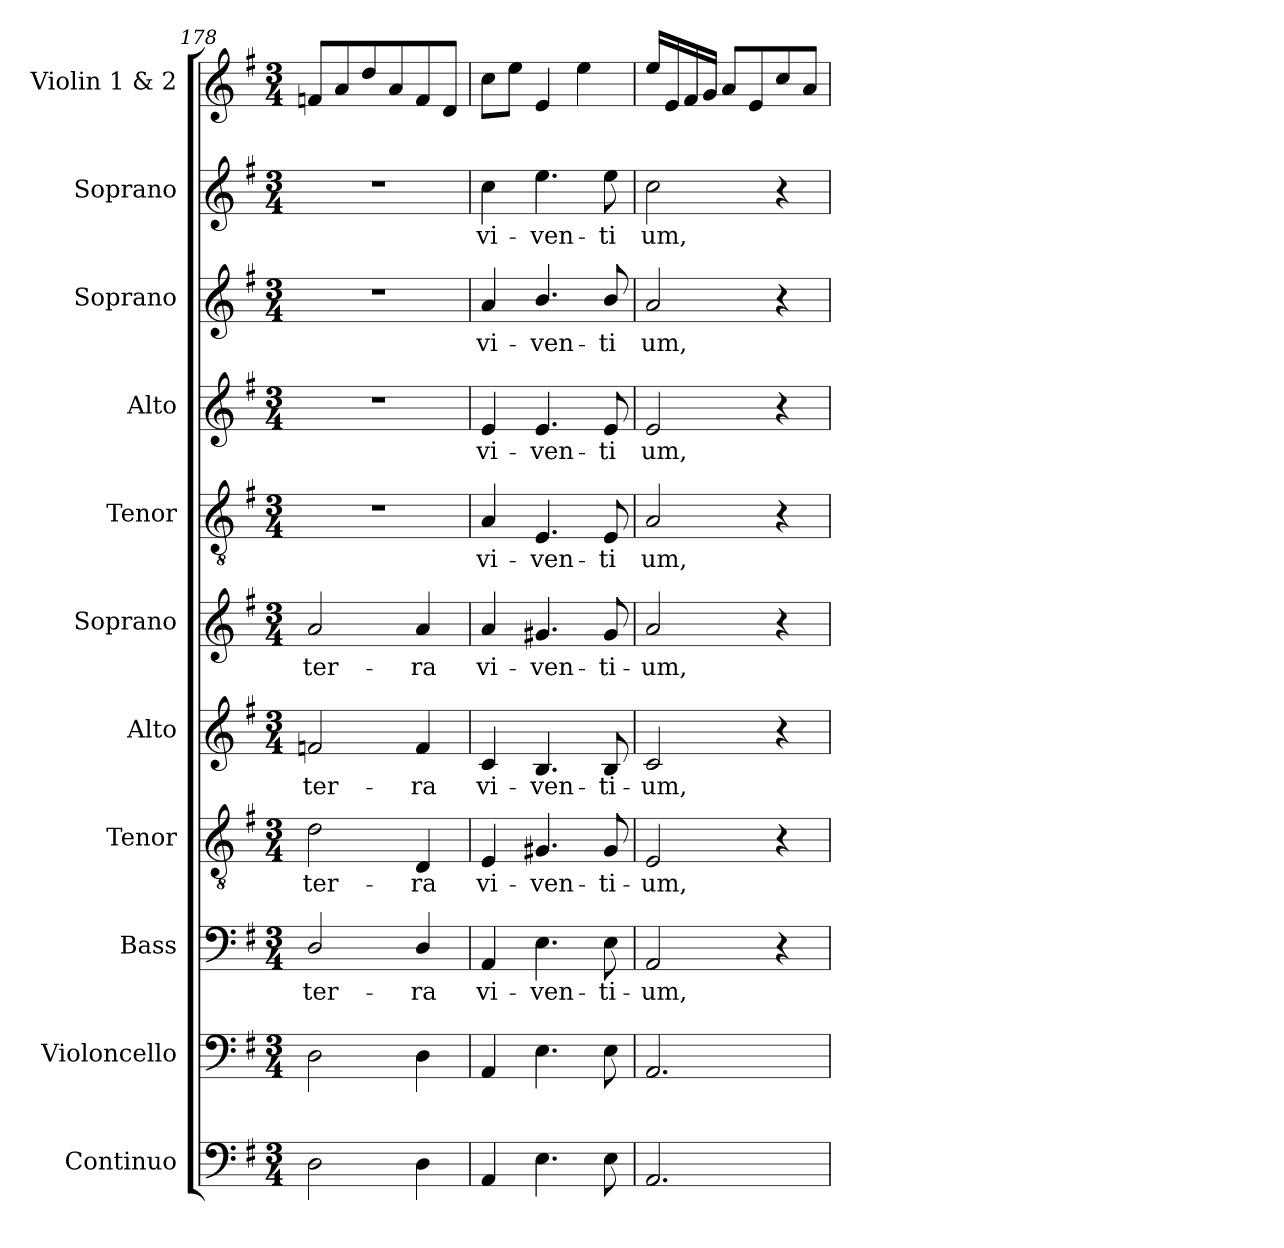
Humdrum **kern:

**kern	**kern	**kern	**text	**kern	**text	**kern	**text	**kern	**text	**kern	**text	**kern	**text	**kern	**text	**kern	**text	**kern
*part11	*part10	*part9	*part9	*part8	*part8	*part7	*part7	*part6	*part6	*part5	*part5	*part4	*part4	*part3	*part3	*part2	*part2	*part1
*staff11	*staff10	*staff9	*staff9	*staff8	*staff8	*staff7	*staff7	*staff6	*staff6	*staff5	*staff5	*staff4	*staff4	*staff3	*staff3	*staff2	*staff2	*staff1
*I"Continuo	*I"Violoncello	*I"Bass	*	*I"Tenor	*	*I"Alto	*	*I"Soprano	*	*I"Tenor	*	*I"Alto	*	*I"Soprano	*	*I"Soprano	*	*I"Violin 1 & 2
*I'Cont.	*I'Vc.	*I'B.	*	*I'T.	*	*I'A.	*	*I'S.	*	*I'T.	*	*I'A.	*	*I'S.	*	*I'S.	*	*I'Vln. 1/2
*clefF4	*clefF4	*clefF4	*	*clefGv2	*	*clefG2	*	*clefG2	*	*clefGv2	*	*clefG2	*	*clefG2	*	*clefG2	*	*clefG2
*	*	*	*	*ITrd7c12	*	*	*	*	*	*ITrd7c12	*	*	*	*	*	*	*	*
*k[f#]	*k[f#]	*k[f#]	*	*k[f#]	*	*k[f#]	*	*k[f#]	*	*k[f#]	*	*k[f#]	*	*k[f#]	*	*k[f#]	*	*k[f#]
*G:	*G:	*G:	*	*G:	*	*G:	*	*G:	*	*G:	*	*G:	*	*G:	*	*G:	*	*G:
*M3/4	*M3/4	*M3/4	*	*M3/4	*	*M3/4	*	*M3/4	*	*M3/4	*	*M3/4	*	*M3/4	*	*M3/4	*	*M3/4
=178	=178	=178	=178	=178	=178	=178	=178	=178	=178	=178	=178	=178	=178	=178	=178	=178	=178	=178
!	!	!	!LO:LY:b:color=#000000	!	!	!	!	!	!	!	!	!	!	!	!	!	!	!
!	!	!	!	!	!LO:LY:b:color=#000000	!	!	!	!	!	!	!	!	!	!	!	!	!
!	!	!	!	!	!	!	!LO:LY:b:color=#000000	!	!	!	!	!	!	!	!	!	!	!
!	!	!	!	!	!	!	!	!	!LO:LY:b:color=#000000	!LO:N:vis=1	!	!LO:N:vis=1	!	!LO:N:vis=1	!	!LO:N:vis=1	!	!
2Di\	2Di\	2Di/	ter-	2Di\	ter-	2fni/	ter-	2ai/	ter-	2.r	.	2.r	.	2.r	.	2.r	.	8fni/L
.	.	.	.	.	.	.	.	.	.	.	.	.	.	.	.	.	.	8ai/
.	.	.	.	.	.	.	.	.	.	.	.	.	.	.	.	.	.	8ddi/
.	.	.	.	.	.	.	.	.	.	.	.	.	.	.	.	.	.	8ai/
!	!	!	!LO:LY:b:color=#000000	!	!	!	!	!	!	!	!	!	!	!	!	!	!	!
!	!	!	!	!	!LO:LY:b:color=#000000	!	!	!	!	!	!	!	!	!	!	!	!	!
!	!	!	!	!	!	!	!LO:LY:b:color=#000000	!	!	!	!	!	!	!	!	!	!	!
!	!	!	!	!	!	!	!	!	!LO:LY:b:color=#000000	!	!	!	!	!	!	!	!	!
4Di\	4Di\	4Di/	-ra	4DDi/	-ra	4fi/	-ra	4ai/	-ra	.	.	.	.	.	.	.	.	8fi/
.	.	.	.	.	.	.	.	.	.	.	.	.	.	.	.	.	.	8di/J
=179	=179	=179	=179	=179	=179	=179	=179	=179	=179	=179	=179	=179	=179	=179	=179	=179	=179	=179
!	!	!	!LO:LY:b:color=#000000	!	!	!	!	!	!	!	!	!	!	!	!	!	!	!
!	!	!	!	!	!LO:LY:b:color=#000000	!	!	!	!	!	!	!	!	!	!	!	!	!
!	!	!	!	!	!	!	!LO:LY:b:color=#000000	!	!	!	!	!	!	!	!	!	!	!
!	!	!	!	!	!	!	!	!	!LO:LY:b:color=#000000	!	!	!	!	!	!	!	!	!
!	!	!	!	!	!	!	!	!	!	!	!LO:LY:b:color=#000000	!	!	!	!	!	!	!
!	!	!	!	!	!	!	!	!	!	!	!	!	!LO:LY:b:color=#000000	!	!	!	!	!
!	!	!	!	!	!	!	!	!	!	!	!	!	!	!	!LO:LY:b:color=#000000	!	!	!
!	!	!	!	!	!	!	!	!	!	!	!	!	!	!	!	!	!LO:LY:b:color=#000000	!
4AAi/	4AAi/	4AAi/	vi-	4EEi/	vi-	4ci/	vi-	4ai/	vi-	4AAi/	vi-	4ei/	vi-	4ai/	vi-	4cci\	vi-	8cci\L
.	.	.	.	.	.	.	.	.	.	.	.	.	.	.	.	.	.	8eei\J
!	!	!	!LO:LY:b:color=#000000	!	!	!	!	!	!	!	!	!	!	!	!	!	!	!
!	!	!	!	!	!LO:LY:b:color=#000000	!	!	!	!	!	!	!	!	!	!	!	!	!
!	!	!	!	!	!	!	!LO:LY:b:color=#000000	!	!	!	!	!	!	!	!	!	!	!
!	!	!	!	!	!	!	!	!	!LO:LY:b:color=#000000	!	!	!	!	!	!	!	!	!
!	!	!	!	!	!	!	!	!	!	!	!LO:LY:b:color=#000000	!	!	!	!	!	!	!
!	!	!	!	!	!	!	!	!	!	!	!	!	!LO:LY:b:color=#000000	!	!	!	!	!
!	!	!	!	!	!	!	!	!	!	!	!	!	!	!	!LO:LY:b:color=#000000	!	!	!
!	!	!	!	!	!	!	!	!	!	!	!	!	!	!	!	!	!LO:LY:b:color=#000000	!
4.Ei\	4.Ei\	4.Ei\	-ven-	4.GG#Xi/	-ven-	4.Bi/	-ven-	4.g#Xi/	-ven-	4.EEi/	-ven-	4.ei/	-ven-	4.bi/	-ven-	4.eei\	-ven-	4ei/
.	.	.	.	.	.	.	.	.	.	.	.	.	.	.	.	.	.	4eei\
!	!	!	!LO:LY:b:color=#000000	!	!	!	!	!	!	!	!	!	!	!	!	!	!	!
!	!	!	!	!	!LO:LY:b:color=#000000	!	!	!	!	!	!	!	!	!	!	!	!	!
!	!	!	!	!	!	!	!LO:LY:b:color=#000000	!	!	!	!	!	!	!	!	!	!	!
!	!	!	!	!	!	!	!	!	!LO:LY:b:color=#000000	!	!	!	!	!	!	!	!	!
!	!	!	!	!	!	!	!	!	!	!	!LO:LY:b:color=#000000	!	!	!	!	!	!	!
!	!	!	!	!	!	!	!	!	!	!	!	!	!LO:LY:b:color=#000000	!	!	!	!	!
!	!	!	!	!	!	!	!	!	!	!	!	!	!	!	!LO:LY:b:color=#000000	!	!	!
!	!	!	!	!	!	!	!	!	!	!	!	!	!	!	!	!	!LO:LY:b:color=#000000	!
8Ei\	8Ei\	8Ei\	-ti-	8GG#i/	-ti-	8Bi/	-ti-	8g#i/	-ti-	8EEi/	-ti	8ei/	-ti	8bi/	-ti	8eei\	-ti	.
=180	=180	=180	=180	=180	=180	=180	=180	=180	=180	=180	=180	=180	=180	=180	=180	=180	=180	=180
!	!	!	!LO:LY:b:color=#000000	!	!	!	!	!	!	!	!	!	!	!	!	!	!	!
!	!	!	!	!	!LO:LY:b:color=#000000	!	!	!	!	!	!	!	!	!	!	!	!	!
!	!	!	!	!	!	!	!LO:LY:b:color=#000000	!	!	!	!	!	!	!	!	!	!	!
!	!	!	!	!	!	!	!	!	!LO:LY:b:color=#000000	!	!	!	!	!	!	!	!	!
!	!	!	!	!	!	!	!	!	!	!	!LO:LY:b:color=#000000	!	!	!	!	!	!	!
!	!	!	!	!	!	!	!	!	!	!	!	!	!LO:LY:b:color=#000000	!	!	!	!	!
!	!	!	!	!	!	!	!	!	!	!	!	!	!	!	!LO:LY:b:color=#000000	!	!	!
!	!	!	!	!	!	!	!	!	!	!	!	!	!	!	!	!	!LO:LY:b:color=#000000	!
2.AAi/	2.AAi/	2AAi/	-um,	2EEi/	-um,	2ci/	-um,	2ai/	-um,	2AAi/	um,	2ei/	um,	2ai/	um,	2cci\	um,	16eei/LL
.	.	.	.	.	.	.	.	.	.	.	.	.	.	.	.	.	.	16ei/
.	.	.	.	.	.	.	.	.	.	.	.	.	.	.	.	.	.	16f#i/
.	.	.	.	.	.	.	.	.	.	.	.	.	.	.	.	.	.	16gi/JJ
.	.	.	.	.	.	.	.	.	.	.	.	.	.	.	.	.	.	8ai/L
.	.	.	.	.	.	.	.	.	.	.	.	.	.	.	.	.	.	8ei/
.	.	4r	.	4r	.	4r	.	4r	.	4r	.	4r	.	4r	.	4r	.	8cci/
.	.	.	.	.	.	.	.	.	.	.	.	.	.	.	.	.	.	8ai/J
=	=	=	=	=	=	=	=	=	=	=	=	=	=	=	=	=	=	=
*-	*-	*-	*-	*-	*-	*-	*-	*-	*-	*-	*-	*-	*-	*-	*-	*-	*-	*-
